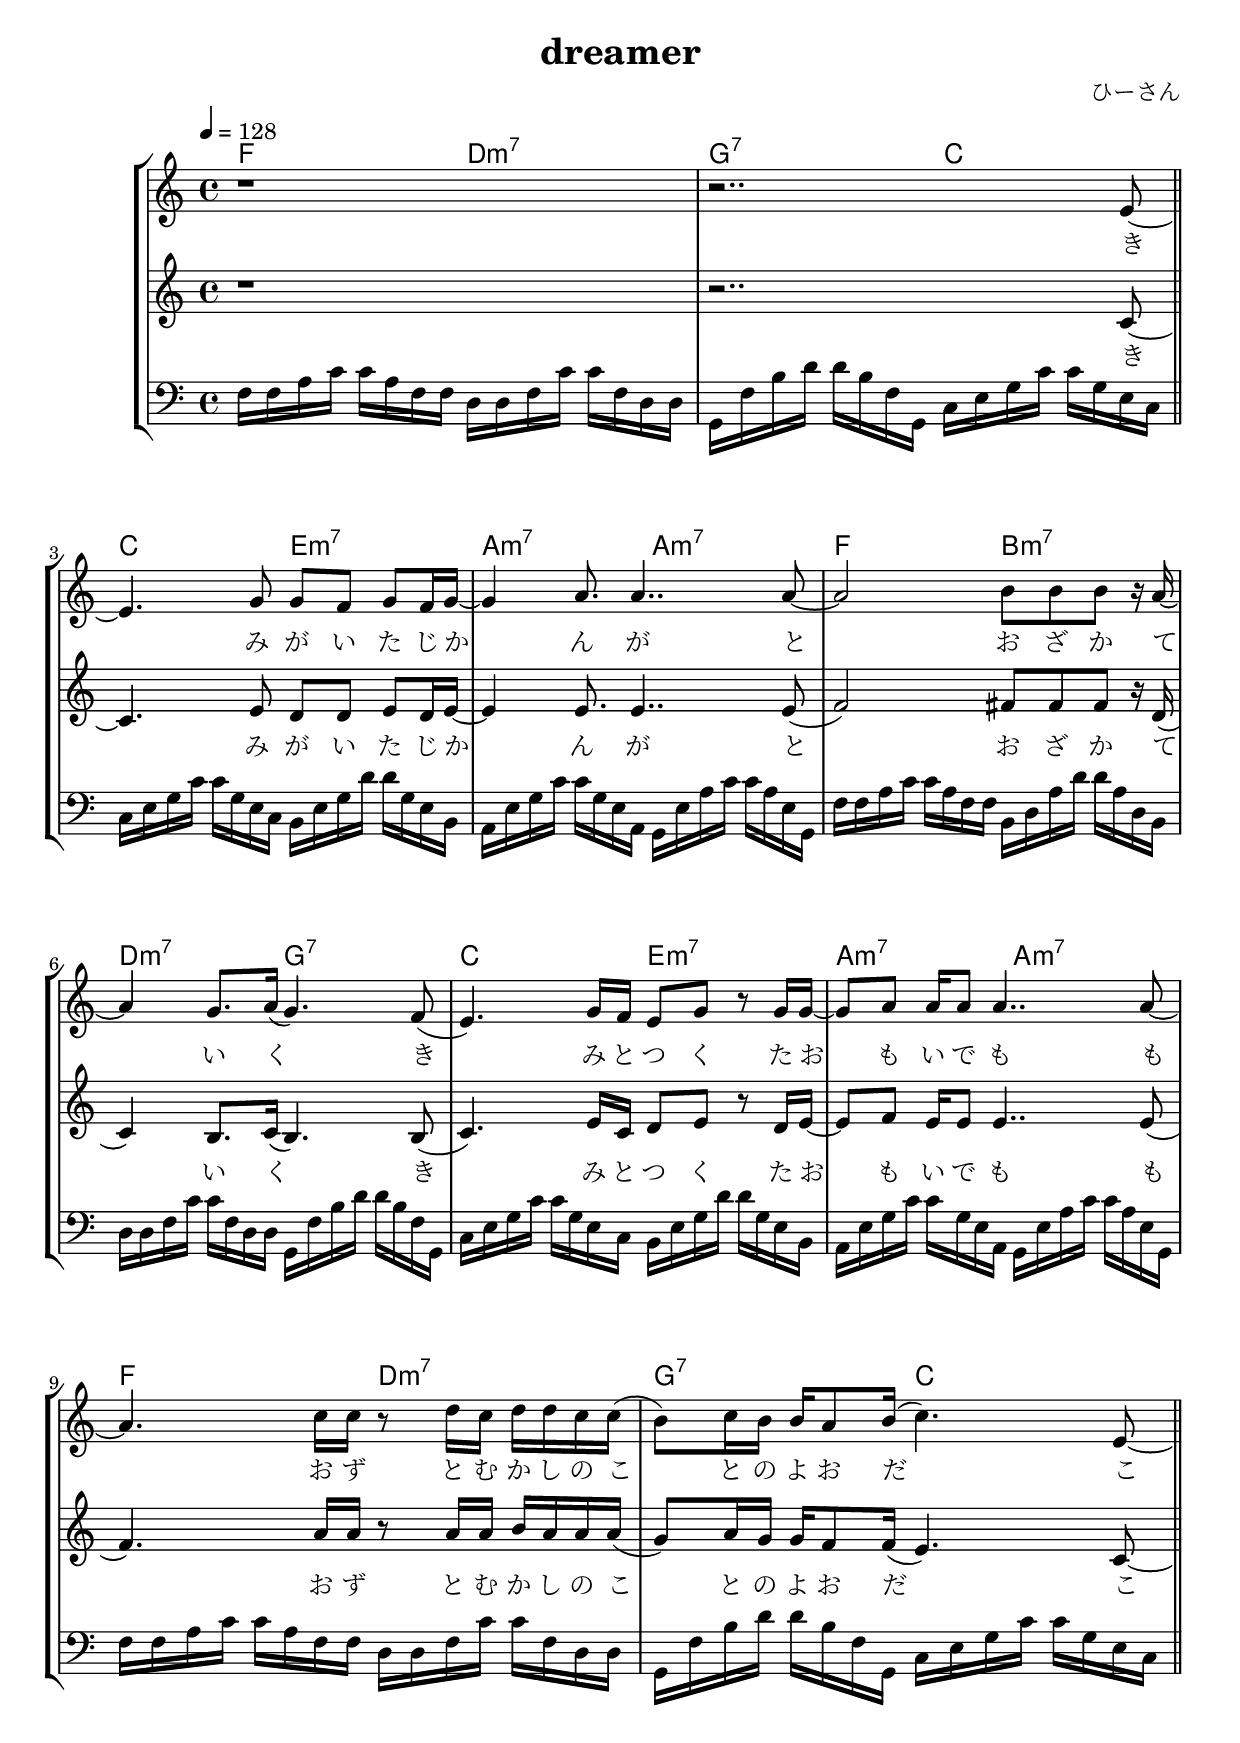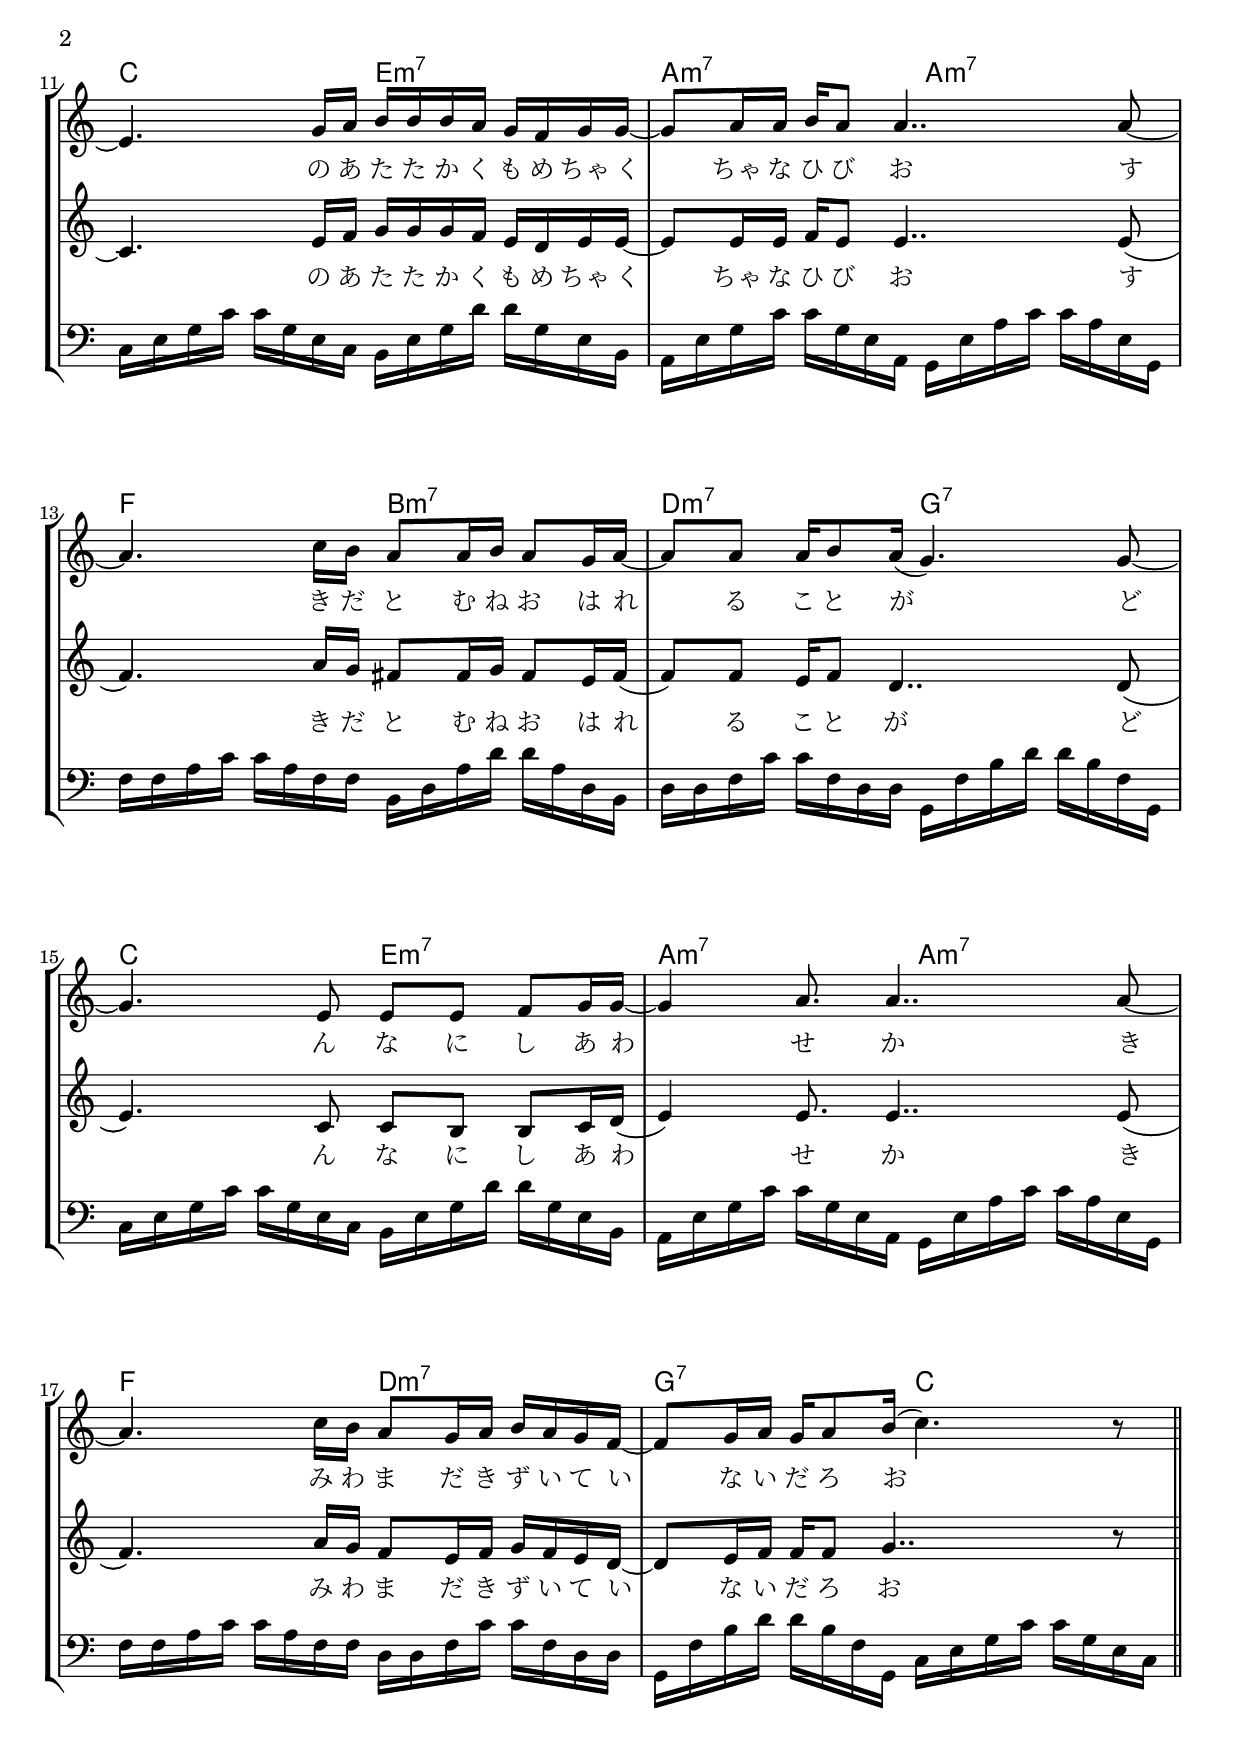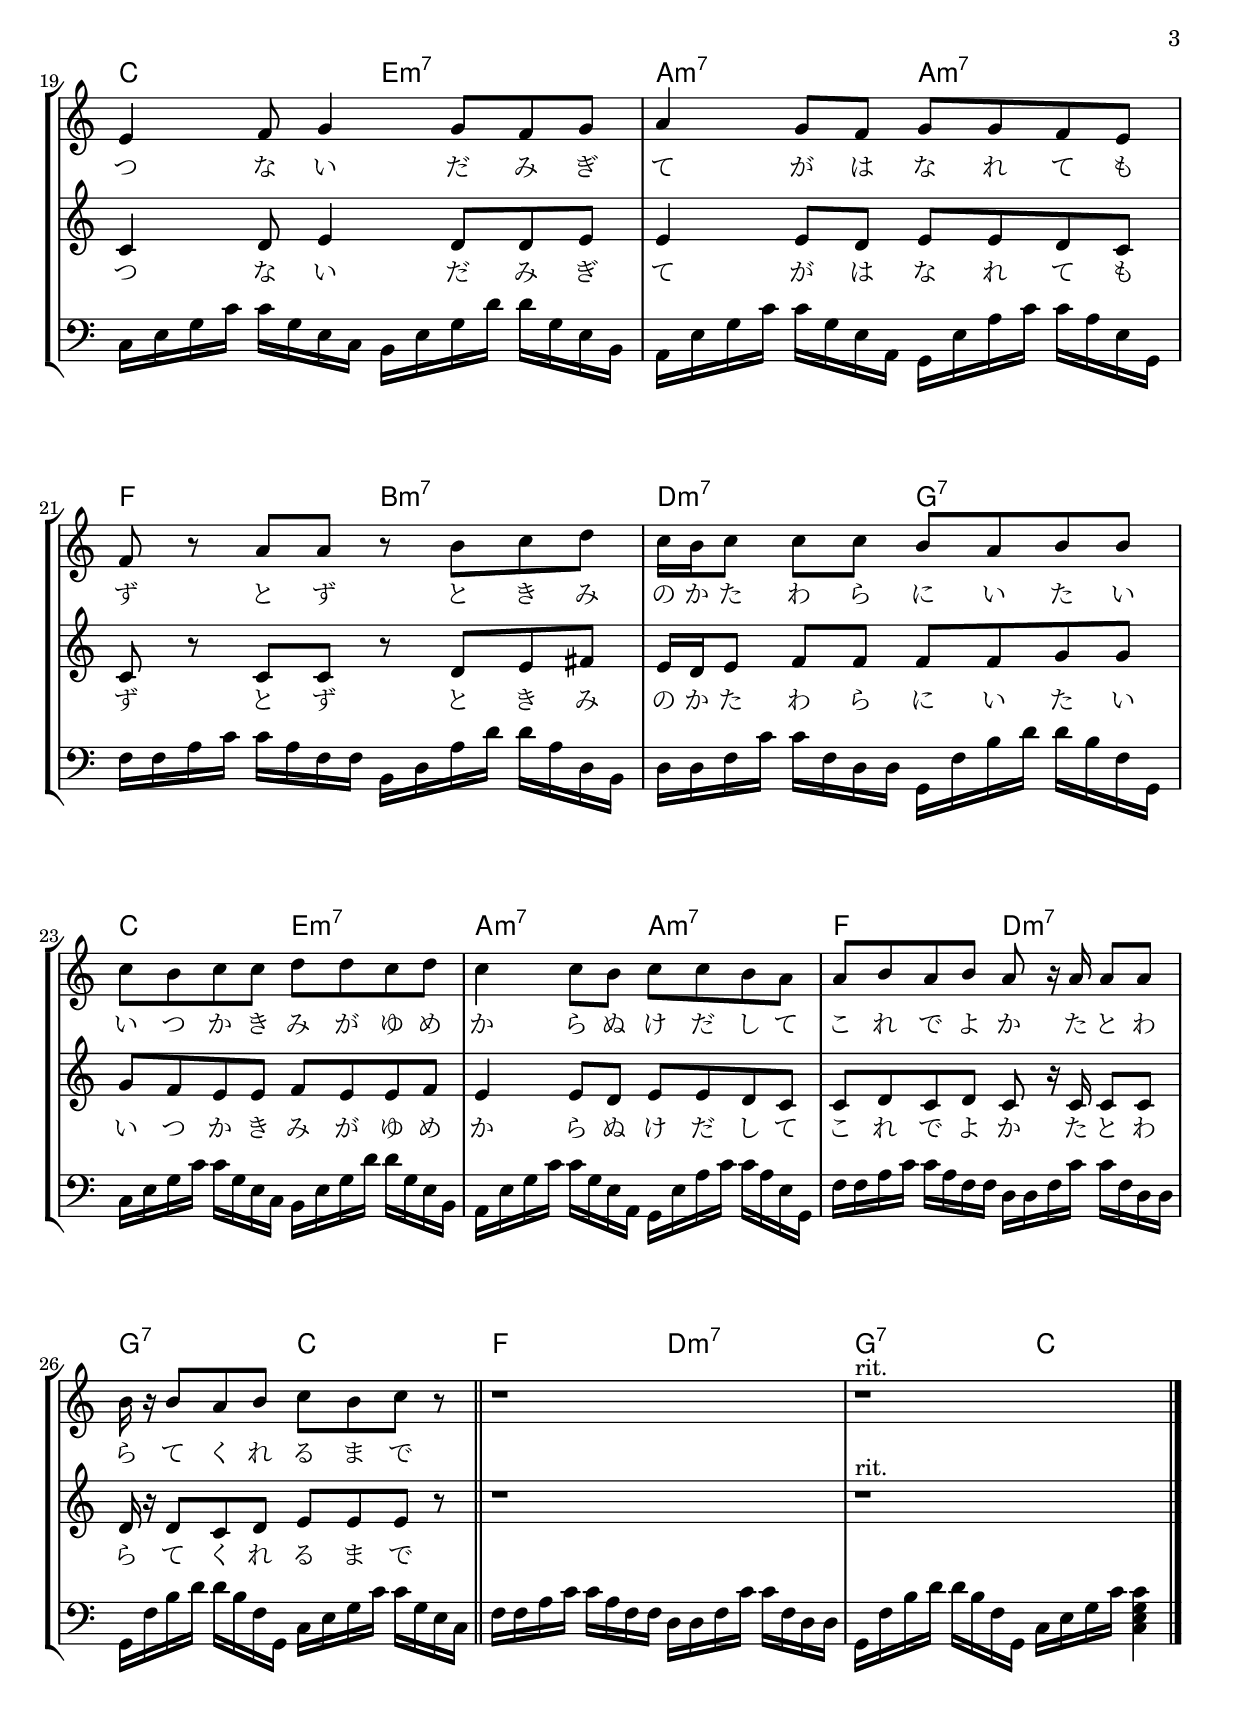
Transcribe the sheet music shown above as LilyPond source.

\version "2.12.1"

\header {
	title = \markup {dreamer}
	composer = \markup \center-column {ひーさん}
}

harmony = \chordmode {
	f2 d:min7 g:7 c 

	c e:min7 a:min7 a:min7 f b:min7 d:min7 g:7 c e:min7 a:min7 a:min7 f d:min7 g:7 c 

	c e:min7 a:min7 a:min7 f b:min7 d:min7 g:7 c e:min7 a:min7 a:min7 f d:min7 g:7 c 

	c e:min7 a:min7 a:min7 f b:min7 d:min7 g:7 c e:min7 a:min7 a:min7 f d:min7 g:7 c 

	f d:min7 g:7 c 
}

melody = {
	\key c \major
	\tempo 4 = 128
	r1 | r2.. 
	\set Staff.midiInstrument = #"mmi0.45"
	e'8~ 
	e'4.  g'8  g'8  f'8  g'8  f'16  g'16~ 
	g'4  a'8.  a'4..  a'8~ 
	a'2  b'8  b'8  b'8  r16  a'16~ 
	a'4  g'8.  a'16  (g'4.)  f'8 
	(e'4.)  g'16  f'16  e'8  g'8  r8  g'16  g'16~ 
	g'8  a'8  a'16  a'8  a'4..  a'8~ 
	a'4.  c''16  c''16  r8  d''16  c''16  d''16  d''16  c''16  c''16 
	(b'8)  c''16  b'16  b'16  a'8  b'16  (c''4.)  	\set Staff.midiInstrument = #"mmi0.45"
	e'8~ 
	e'4.  g'16  a'16  b'16  b'16  b'16  a'16  g'16  f'16  g'16  g'16~ 
	g'8  a'16  a'16  b'16  a'8  a'4..  a'8~ 
	a'4.  c''16  b'16  a'8  a'16  b'16  a'8  g'16  a'16~ 
	a'8  a'8  a'16  b'8  a'16  (g'4.)  g'8~ 
	g'4.  e'8  e'8  e'8  f'8  g'16  g'16~ 
	g'4  a'8.  a'4..  a'8~ 
	a'4.  c''16  b'16  a'8  g'16  a'16  b'16  a'16  g'16  f'16~ 
	f'8  g'16  a'16  g'16  a'8  b'16  (c''4.)  	r8 	\set Staff.midiInstrument = #"mmi0.45"
	e'4  f'8  g'4  g'8  f'8  g'8 
	a'4  g'8  f'8  g'8  g'8  f'8  e'8 
	f'8  r8  a'8  a'8  r8  b'8  c''8  d''8 
	c''16  b'16  c''8  c''8  c''8  b'8  a'8  b'8  b'8 
	c''8  b'8  c''8  c''8  d''8  d''8  c''8  d''8 
	c''4  c''8  b'8  c''8  c''8  b'8  a'8 
	a'8  b'8  a'8  b'8  a'8  r16  a'16  a'8  a'8 
	b'16  r16  b'8  a'8  b'8  c''8  b'8  c''8  	r8 	r1 | r1^"rit." \bar "|."
}

words = \lyricmode {
	
	き  み  が  い  た  じ  か  ん  が  と  お  ざ  か  て  い  く  き  み  と  つ  く  た  お  も  い  で  も  も  お  ず  と  む  か  し  の  こ  と  の  よ  お  だ  
	こ  の  あ  た  た  か  く  も  め  ちゃ  く  ちゃ  な  ひ  び  お  す  き  だ  と  む  ね  お  は  れ  る  こ  と  が  ど  ん  な  に  し  あ  わ  せ  か  き  み  わ  ま  だ  き  ず  い  て  い  な  い  だ  ろ  お  
	つ  な  い  だ  み  ぎ  て  が  は  な  れ  て  も  ず  と  ず  と  き  み  の  か  た  わ  ら  に  い  た  い  い  つ  か  き  み  が  ゆ  め  か  ら  ぬ  け  だ  し  て  こ  れ  で  よ  か  た  と  わ  ら  て  く  れ  る  ま  で  
	
}

secondmelody = {
	\key c \major
	\tempo 4 = 128
	r1 | r2.. 
	\set Staff.midiInstrument = #"mmi0.34"
	c'8~ 
	c'4.  e'8  d'8  d'8  e'8  d'16  e'16~ 
	e'4  e'8.  e'4..  e'8 
	(f'2)  fis'8  fis'8  fis'8  r16  d'16 
	(c'4)  b8.  c'16  (b4.)  b8 
	(c'4.)  e'16  c'16  d'8  e'8  r8  d'16  e'16~ 
	e'8  f'8  e'16  e'8  e'4..  e'8 
	(f'4.)  a'16  a'16  r8  a'16  a'16  b'16  a'16  a'16  a'16 
	(g'8)  a'16  g'16  g'16  f'8  f'16  (e'4.)  	\set Staff.midiInstrument = #"mmi0.34"
	c'8~ 
	c'4.  e'16  f'16  g'16  g'16  g'16  f'16  e'16  d'16  e'16  e'16~ 
	e'8  e'16  e'16  f'16  e'8  e'4..  e'8 
	(f'4.)  a'16  g'16  fis'8  fis'16  g'16  fis'8  e'16  fis'16 
	(f'8)  f'8  e'16  f'8  d'4..  d'8 
	(e'4.)  c'8  c'8  b8  b8  c'16  d'16 
	(e'4)  e'8.  e'4..  e'8 
	(f'4.)  a'16  g'16  f'8  e'16  f'16  g'16  f'16  e'16  d'16~ 
	d'8  e'16  f'16  f'16  f'8  g'4..  	r8 	\set Staff.midiInstrument = #"mmi0.34"
	c'4  d'8  e'4  d'8  d'8  e'8 
	e'4  e'8  d'8  e'8  e'8  d'8  c'8 
	c'8  r8  c'8  c'8  r8  d'8  e'8  fis'8 
	e'16  d'16  e'8  f'8  f'8  f'8  f'8  g'8  g'8 
	g'8  f'8  e'8  e'8  f'8  e'8  e'8  f'8 
	e'4  e'8  d'8  e'8  e'8  d'8  c'8 
	c'8  d'8  c'8  d'8  c'8  r16  c'16  c'8  c'8 
	d'16  r16  d'8  c'8  d'8  e'8  e'8  e'8  	r8 	r1 | r1^"rit." \bar "|."
}

secondwords = \lyricmode {
	
	き  み  が  い  た  じ  か  ん  が  と  お  ざ  か  て  い  く  き  み  と  つ  く  た  お  も  い  で  も  も  お  ず  と  む  か  し  の  こ  と  の  よ  お  だ  
	こ  の  あ  た  た  か  く  も  め  ちゃ  く  ちゃ  な  ひ  び  お  す  き  だ  と  む  ね  お  は  れ  る  こ  と  が  ど  ん  な  に  し  あ  わ  せ  か  き  み  わ  ま  だ  き  ず  い  て  い  な  い  だ  ろ  お  
	つ  な  い  だ  み  ぎ  て  が  は  な  れ  て  も  ず  と  ず  と  き  み  の  か  た  わ  ら  に  い  た  い  い  つ  か  き  み  が  ゆ  め  か  ら  ぬ  け  だ  し  て  こ  れ  で  よ  か  た  と  わ  ら  て  く  れ  る  ま  で  
	
}

tempochange = {
	\tempo 4 = 128
	r1 | r1 \bar "||"
	\tempo 4 = 128
	r1 | r1 | r1 | r1 | r1 | r1 | r1 | r1 \bar "||"
	\tempo 4 = 128
	r1 | r1 | r1 | r1 | r1 | r1 | r1 | r1 \bar "||"
	\tempo 4 = 128
	r1 | r1 | r1 | r1 | r1 | r1 | r1 | r1 \bar "||"
	\tempo 4 = 128
	r1 | \tempo 4 = 96 r2 \tempo 4 = 85 r2 \bar "|."
}

mainacc = {
	\clef bass
	\set Staff.midiInstrument = #"Violin"
	\key c \major
	\tempo 4 = 128
	f16 f a c' c' a f f
	d16 d f c' c' f d d
	g,16 f b d' d' b f g,
	c16 e g c' c' g e c
	\bar "||"

	\set Staff.midiInstrument = #"Violin"
	c16 e g c' c' g e c
	b,16 e g d' d' g e b,
	a,16 e g c' c' g e a,
	g,16 e a c' c' a e g,
	f16 f a c' c' a f f
	b,16 d a d' d' a d b,
	d16 d f c' c' f d d
	g,16 f b d' d' b f g,
	c16 e g c' c' g e c
	b,16 e g d' d' g e b,
	a,16 e g c' c' g e a,
	g,16 e a c' c' a e g,
	f16 f a c' c' a f f
	d16 d f c' c' f d d
	g,16 f b d' d' b f g,
	c16 e g c' c' g e c
	\bar "||"

	\set Staff.midiInstrument = #"Violin"
	c16 e g c' c' g e c
	b,16 e g d' d' g e b,
	a,16 e g c' c' g e a,
	g,16 e a c' c' a e g,
	f16 f a c' c' a f f
	b,16 d a d' d' a d b,
	d16 d f c' c' f d d
	g,16 f b d' d' b f g,
	c16 e g c' c' g e c
	b,16 e g d' d' g e b,
	a,16 e g c' c' g e a,
	g,16 e a c' c' a e g,
	f16 f a c' c' a f f
	d16 d f c' c' f d d
	g,16 f b d' d' b f g,
	c16 e g c' c' g e c
	\bar "||"

	\set Staff.midiInstrument = #"Violin"
	c16 e g c' c' g e c
	b,16 e g d' d' g e b,
	a,16 e g c' c' g e a,
	g,16 e a c' c' a e g,
	f16 f a c' c' a f f
	b,16 d a d' d' a d b,
	d16 d f c' c' f d d
	g,16 f b d' d' b f g,
	c16 e g c' c' g e c
	b,16 e g d' d' g e b,
	a,16 e g c' c' g e a,
	g,16 e a c' c' a e g,
	f16 f a c' c' a f f
	d16 d f c' c' f d d
	g,16 f b d' d' b f g,
	c16 e g c' c' g e c
	\bar "||"

	\set Staff.midiInstrument = #"Violin"
	f16 f a c' c' a f f
	d16 d f c' c' f d d
	g,16 f b d' d' b f g,
	c16 e g c' <c e g c'>4
	\bar "|."
}

subacc = {
	\clef bass
	\set Staff.midiInstrument = #"Electric Piano2"
	\key c \major
	\tempo 4 = 128
	f4 <f a c'>8. <f a c'>16
	d4 <d f c'>8. <d f c'>16
	g,4 <f b d'>8. <f b d'>16
	c4 <e g c'>8. <e g c'>16
	\bar "||"

	\set Staff.midiInstrument = #"Electric Piano2"
	c4 <e g c'>8. <e g c'>16
	b,4 <e g d'>8. <e g d'>16
	a,4 <e g c'>8. <e g c'>16
	g,4 <e a c'>8. <e a c'>16
	f4 <f a c'>8. <f a c'>16
	b,4 <d a d'>8. <d a d'>16
	d4 <d f c'>8. <d f c'>16
	g,4 <f b d'>8. <f b d'>16
	c4 <e g c'>8. <e g c'>16
	b,4 <e g d'>8. <e g d'>16
	a,4 <e g c'>8. <e g c'>16
	g,4 <e a c'>8. <e a c'>16
	f4 <f a c'>8. <f a c'>16
	d4 <d f c'>8. <d f c'>16
	g,4 <f b d'>8. <f b d'>16
	c4 <e g c'>8. <e g c'>16
	\bar "||"

	\set Staff.midiInstrument = #"Electric Piano2"
	c4 <e g c'>8. <e g c'>16
	b,4 <e g d'>8. <e g d'>16
	a,4 <e g c'>8. <e g c'>16
	g,4 <e a c'>8. <e a c'>16
	f4 <f a c'>8. <f a c'>16
	b,4 <d a d'>8. <d a d'>16
	d4 <d f c'>8. <d f c'>16
	g,4 <f b d'>8. <f b d'>16
	c4 <e g c'>8. <e g c'>16
	b,4 <e g d'>8. <e g d'>16
	a,4 <e g c'>8. <e g c'>16
	g,4 <e a c'>8. <e a c'>16
	f4 <f a c'>8. <f a c'>16
	d4 <d f c'>8. <d f c'>16
	g,4 <f b d'>8. <f b d'>16
	c4 <e g c'>8. <e g c'>16
	\bar "||"

	\set Staff.midiInstrument = #"Electric Piano2"
	c4 <e g c'>8. <e g c'>16
	b,4 <e g d'>8. <e g d'>16
	a,4 <e g c'>8. <e g c'>16
	g,4 <e a c'>8. <e a c'>16
	f4 <f a c'>8. <f a c'>16
	b,4 <d a d'>8. <d a d'>16
	d4 <d f c'>8. <d f c'>16
	g,4 <f b d'>8. <f b d'>16
	c4 <e g c'>8. <e g c'>16
	b,4 <e g d'>8. <e g d'>16
	a,4 <e g c'>8. <e g c'>16
	g,4 <e a c'>8. <e a c'>16
	f4 <f a c'>8. <f a c'>16
	d4 <d f c'>8. <d f c'>16
	g,4 <f b d'>8. <f b d'>16
	c4 <e g c'>8. <e g c'>16
	\bar "||"

	\set Staff.midiInstrument = #"Electric Piano2"
	f4 <f a c'>8. <f a c'>16
	d4 <d f c'>8. <d f c'>16
	g,4 <f b d'>8. <f b d'>16
	<e g c'>2
	\bar "|."
}

percA = {
	\drummode {
	\times 16/12{ r8 hh8. hh8. hh8. hh16 } |\times 16/24{ hh4. hh1 r8 } \bar "||"
	\times 16/12{ r8 hh8. hh8. hh8. hh16 } |\times 16/12{ r8 hh8. hh16 hh4 r16 hh16 } |\times 16/12{ r8 hh8. hh8. hh8. hh16 } |\times 16/12{ hh4. hh8 hh8 hh8 } |\times 16/12{ r8 hh8. hh8. hh8. hh16 } |\times 16/12{ r8 hh8. hh16 hh4 r16 hh16 } |\times 16/12{ r8 hh8. hh8. hh8. hh16 } |\times 16/24{ hh4. hh1 r8 } \bar "||"
	\times 16/12{ r8 hh8. hh8. hh8. hh16 } |\times 16/12{ r8 hh8. hh16 hh4 r16 hh16 } |\times 16/12{ r8 hh8. hh8. hh8. hh16 } |\times 16/12{ hh4. hh8 hh8 hh8 } |\times 16/12{ r8 hh8. hh8. hh8. hh16 } |\times 16/12{ r8 hh8. hh16 hh4 r16 hh16 } |\times 16/12{ r8 hh8. hh8. hh8. hh16 } |\times 16/24{ hh4. hh1 r8 } \bar "||"
	\times 16/12{ r8 hh8. hh8. hh8. hh16 } |\times 16/12{ r8 hh8. hh16 hh4 r16 hh16 } |\times 16/12{ r8 hh8. hh8. hh8. hh16 } |\times 16/12{ hh4. hh8 hh8 hh8 } |\times 16/12{ r8 hh8. hh8. hh8. hh16 } |\times 16/12{ r8 hh8. hh16 hh4 r16 hh16 } |\times 16/12{ r8 hh8. hh8. hh8. hh16 } |\times 16/24{ hh4. hh1 r8 } \bar "||"
	\times 16/12{ r8 hh8. hh8. hh8. hh16 } |\times 16/24{ hh4. hh1 r8 } \bar "|."
	}
}

percB = {
	\drummode {
	\times 16/12{ r2. } |\times 16/24{ r8 sn8 sn4 sn16 sn16 sn4 sn2 r8 } \bar "||"
	\times 16/12{ r2. } |\times 16/12{ r4. sn8. sn16 sn8 } |\times 16/12{ r2. } |\times 16/12{ r4 r16 sn16 sn8 sn8 sn8 } |\times 16/12{ r2. } |\times 16/12{ r4. sn8. sn16 sn8 } |\times 16/12{ r2. } |\times 16/24{ r8 sn8 sn4 sn16 sn16 sn4 sn2 r8 } \bar "||"
	\times 16/12{ r2. } |\times 16/12{ r4. sn8. sn16 sn8 } |\times 16/12{ r2. } |\times 16/12{ r4 r16 sn16 sn8 sn8 sn8 } |\times 16/12{ r2. } |\times 16/12{ r4. sn8. sn16 sn8 } |\times 16/12{ r2. } |\times 16/24{ r8 sn8 sn4 sn16 sn16 sn4 sn2 r8 } \bar "||"
	\times 16/12{ r2. } |\times 16/12{ r4. sn8. sn16 sn8 } |\times 16/12{ r2. } |\times 16/12{ r4 r16 sn16 sn8 sn8 sn8 } |\times 16/12{ r2. } |\times 16/12{ r4. sn8. sn16 sn8 } |\times 16/12{ r2. } |\times 16/24{ r8 sn8 sn4 sn16 sn16 sn4 sn2 r8 } \bar "||"
	\times 16/12{ r2. } |\times 16/24{ r8 sn8 sn4 sn16 sn16 sn4 sn2 r8 } \bar "|."
	}
}

percC = {
	\drummode {
	\times 16/12{ bd4. bd4. } |\times 16/24{ bd4. bd4. bd4 bd4. bd8 } \bar "||"
	\times 16/12{ bd4. bd4. } |\times 16/12{ bd4 r16 bd8. bd4 } |\times 16/12{ bd4. bd4. } |\times 16/12{ bd8 bd16 bd4 bd8 bd8. } |\times 16/12{ bd4. bd4. } |\times 16/12{ bd4 r16 bd8. bd4 } |\times 16/12{ bd4. bd4. } |\times 16/24{ bd4. bd4. bd4 bd4. bd8 } \bar "||"
	\times 16/12{ bd4. bd4. } |\times 16/12{ bd4 r16 bd8. bd4 } |\times 16/12{ bd4. bd4. } |\times 16/12{ bd8 bd16 bd4 bd8 bd8. } |\times 16/12{ bd4. bd4. } |\times 16/12{ bd4 r16 bd8. bd4 } |\times 16/12{ bd4. bd4. } |\times 16/24{ bd4. bd4. bd4 bd4. bd8 } \bar "||"
	\times 16/12{ bd4. bd4. } |\times 16/12{ bd4 r16 bd8. bd4 } |\times 16/12{ bd4. bd4. } |\times 16/12{ bd8 bd16 bd4 bd8 bd8. } |\times 16/12{ bd4. bd4. } |\times 16/12{ bd4 r16 bd8. bd4 } |\times 16/12{ bd4. bd4. } |\times 16/24{ bd4. bd4. bd4 bd4. bd8 } \bar "||"
	\times 16/12{ bd4. bd4. } |\times 16/24{ bd4. bd4. bd4 bd4. bd8 } \bar "|."
	}
}

percD = {
	\drummode {
	\times 16/12{ r8. hho4. hho8. } |\times 16/24{ r1 r2 } \bar "||"
	\times 16/12{ r8. hho4. hho8. } |\times 16/12{ r8. hho2 r16 } |\times 16/12{ r8. hho4. hho8. } |\times 16/12{ r8. hho2 r16 } |\times 16/12{ r8. hho4. hho8. } |\times 16/12{ r8. hho2 r16 } |\times 16/12{ r8. hho4. hho8. } |\times 16/24{ r1 r2 } \bar "||"
	\times 16/12{ r8. hho4. hho8. } |\times 16/12{ r8. hho2 r16 } |\times 16/12{ r8. hho4. hho8. } |\times 16/12{ r8. hho2 r16 } |\times 16/12{ r8. hho4. hho8. } |\times 16/12{ r8. hho2 r16 } |\times 16/12{ r8. hho4. hho8. } |\times 16/24{ r1 r2 } \bar "||"
	\times 16/12{ r8. hho4. hho8. } |\times 16/12{ r8. hho2 r16 } |\times 16/12{ r8. hho4. hho8. } |\times 16/12{ r8. hho2 r16 } |\times 16/12{ r8. hho4. hho8. } |\times 16/12{ r8. hho2 r16 } |\times 16/12{ r8. hho4. hho8. } |\times 16/24{ r1 r2 } \bar "||"
	\times 16/12{ r8. hho4. hho8. } |\times 16/24{ r1 r2 } \bar "|."
	}
}

percE = {
	\drummode {
	\times 16/12{ hhp4. hhp4. } |\times 16/24{ r4 hhp2 hhp2. } \bar "||"
	\times 16/12{ hhp4. hhp4. } |\times 16/12{ hhp2 hhp4 } |\times 16/12{ hhp4. hhp4. } |\times 16/12{ r8 hhp4 r16 hhp8 hhp8 hhp16 } |\times 16/12{ hhp4. hhp4. } |\times 16/12{ hhp2 hhp4 } |\times 16/12{ hhp4. hhp4. } |\times 16/24{ r4 hhp2 hhp2. } \bar "||"
	\times 16/12{ hhp4. hhp4. } |\times 16/12{ hhp2 hhp4 } |\times 16/12{ hhp4. hhp4. } |\times 16/12{ r8 hhp4 r16 hhp8 hhp8 hhp16 } |\times 16/12{ hhp4. hhp4. } |\times 16/12{ hhp2 hhp4 } |\times 16/12{ hhp4. hhp4. } |\times 16/24{ r4 hhp2 hhp2. } \bar "||"
	\times 16/12{ hhp4. hhp4. } |\times 16/12{ hhp2 hhp4 } |\times 16/12{ hhp4. hhp4. } |\times 16/12{ r8 hhp4 r16 hhp8 hhp8 hhp16 } |\times 16/12{ hhp4. hhp4. } |\times 16/12{ hhp2 hhp4 } |\times 16/12{ hhp4. hhp4. } |\times 16/24{ r4 hhp2 hhp2. } \bar "||"
	\times 16/12{ hhp4. hhp4. } |\times 16/24{ r4 hhp2 hhp2. } \bar "|."
	}
}

percF = {
	\drummode {
	\times 16/12{ r2. } |\times 16/24{ r1 r8 tomml8 tomml4 } \bar "||"
	\times 16/12{ r2. } |\times 16/12{ r2 r8. tomml16 } |\times 16/12{ r2. } |\times 16/12{ r2 r8. tomml16 } |\times 16/12{ r2. } |\times 16/12{ r2 r8. tomml16 } |\times 16/12{ r2. } |\times 16/24{ r1 r8 tomml8 tomml4 } \bar "||"
	\times 16/12{ r2. } |\times 16/12{ r2 r8. tomml16 } |\times 16/12{ r2. } |\times 16/12{ r2 r8. tomml16 } |\times 16/12{ r2. } |\times 16/12{ r2 r8. tomml16 } |\times 16/12{ r2. } |\times 16/24{ r1 r8 tomml8 tomml4 } \bar "||"
	\times 16/12{ r2. } |\times 16/12{ r2 r8. tomml16 } |\times 16/12{ r2. } |\times 16/12{ r2 r8. tomml16 } |\times 16/12{ r2. } |\times 16/12{ r2 r8. tomml16 } |\times 16/12{ r2. } |\times 16/24{ r1 r8 tomml8 tomml4 } \bar "||"
	\times 16/12{ r2. } |\times 16/24{ r1 r8 tomml8 tomml4 } \bar "|."
	}
}

percG = {
	\drummode {
	r1 |\times 16/24{ r1 r4. tomfh8 } \bar "||"
	r1 |r1 |r1 |r1 |r1 |r1 |r1 |\times 16/24{ r1 r4. tomfh8 } \bar "||"
	r1 |r1 |r1 |r1 |r1 |r1 |r1 |\times 16/24{ r1 r4. tomfh8 } \bar "||"
	r1 |r1 |r1 |r1 |r1 |r1 |r1 |\times 16/24{ r1 r4. tomfh8 } \bar "||"
	r1 |\times 16/24{ r1 r4. tomfh8 } \bar "|."
	}
}

\score {
	<<
		\new StaffGroup <<
			\new ChordNames {\harmony}
			\new Voice = "melody" {\melody}
			\new Lyrics \lyricsto "melody" \words
			\new Voice = "secondmelody" {\secondmelody}
			\new Lyrics \lyricsto "secondmelody" \secondwords
			\new Staff = "mainacc" {\mainacc}
		>>
	>>
	\layout { }
}
